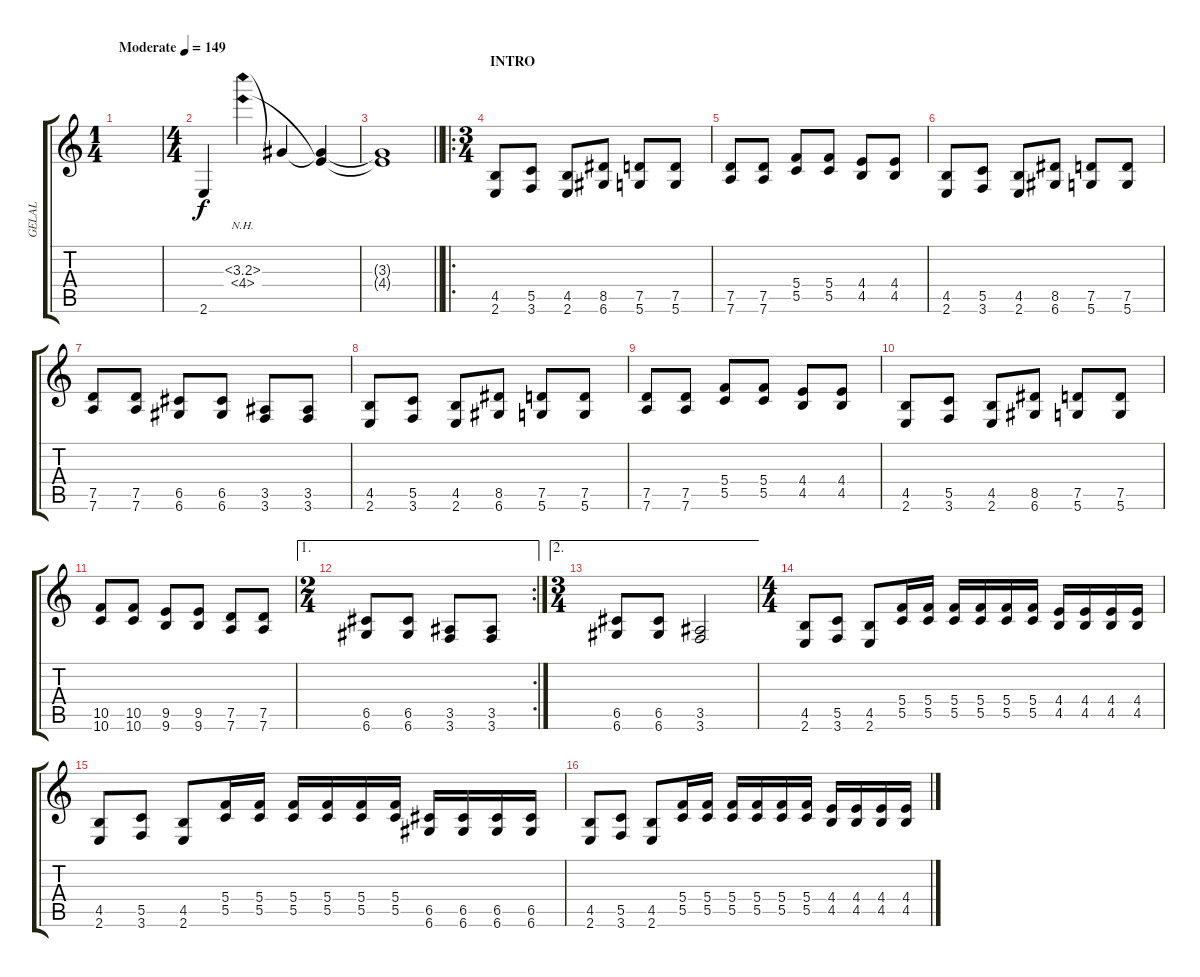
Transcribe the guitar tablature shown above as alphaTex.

\track ("GELAL" "GELAL") {instrument distortionguitar}
\staff {score tabs}
\tuning (D4 A3 F3 C3 G2 D2) {hide}
\ts (1 4)
\tempo (149 "Moderate")
\clef g2
\ks c
|
\ts (4 4)
2.6.4{volume 14} (3.3{nh} 4.4{nh}).4 3.3{t}.4 (3.3{t} 4.4{t}).4 |
\barLineRight lightlight
(3.3{t} 4.4{t}).1 |
\ro
\ts (3 4)
\section ("" "INTRO")
(4.5 2.6).8 (5.5 3.6).8 (4.5 2.6).8 (8.5 6.6).8 (7.5 5.6).8 (7.5 5.6).8 |
(7.5 7.6).8 (7.5 7.6).8 (5.4 5.5).8 (5.4 5.5).8 (4.4 4.5).8 (4.4 4.5).8 |
(4.5 2.6).8 (5.5 3.6).8 (4.5 2.6).8 (8.5 6.6).8 (7.5 5.6).8 (7.5 5.6).8 |
(7.5 7.6).8 (7.5 7.6).8 (6.5 6.6).8 (6.5 6.6).8 (3.5 3.6).8 (3.5 3.6).8 |
(4.5 2.6).8 (5.5 3.6).8 (4.5 2.6).8 (8.5 6.6).8 (7.5 5.6).8 (7.5 5.6).8 |
(7.5 7.6).8 (7.5 7.6).8 (5.4 5.5).8 (5.4 5.5).8 (4.4 4.5).8 (4.4 4.5).8 |
(4.5 2.6).8 (5.5 3.6).8 (4.5 2.6).8 (8.5 6.6).8 (7.5 5.6).8 (7.5 5.6).8 |
(10.5 10.6).8 (10.5 10.6).8 (9.5 9.6).8 (9.5 9.6).8 (7.5 7.6).8 (7.5 7.6).8 |
\ae 1
\rc 2
\ts (2 4)
(6.5 6.6).8 (6.5 6.6).8 (3.5 3.6).8 (3.5 3.6).8 |
\ae 2
\ts (3 4)
(6.5 6.6).8 (6.5 6.6).8 (3.5 3.6).2 |
\ts (4 4)
(4.5 2.6).8 (5.5 3.6).8 (4.5 2.6).8 (5.4 5.5).16 (5.4 5.5).16 (5.4 5.5).16 (5.4 5.5).16 (5.4 5.5).16 (5.4 5.5).16 (4.4 4.5).16 (4.4 4.5).16 (4.4 4.5).16 (4.4 4.5).16 |
(4.5 2.6).8 (5.5 3.6).8 (4.5 2.6).8 (5.4 5.5).16 (5.4 5.5).16 (5.4 5.5).16 (5.4 5.5).16 (5.4 5.5).16 (5.4 5.5).16 (6.5 6.6).16 (6.5 6.6).16 (6.5 6.6).16 (6.5 6.6).16 |
(4.5 2.6).8 (5.5 3.6).8 (4.5 2.6).8 (5.4 5.5).16 (5.4 5.5).16 (5.4 5.5).16 (5.4 5.5).16 (5.4 5.5).16 (5.4 5.5).16 (4.4 4.5).16 (4.4 4.5).16 (4.4 4.5).16 (4.4 4.5).16
